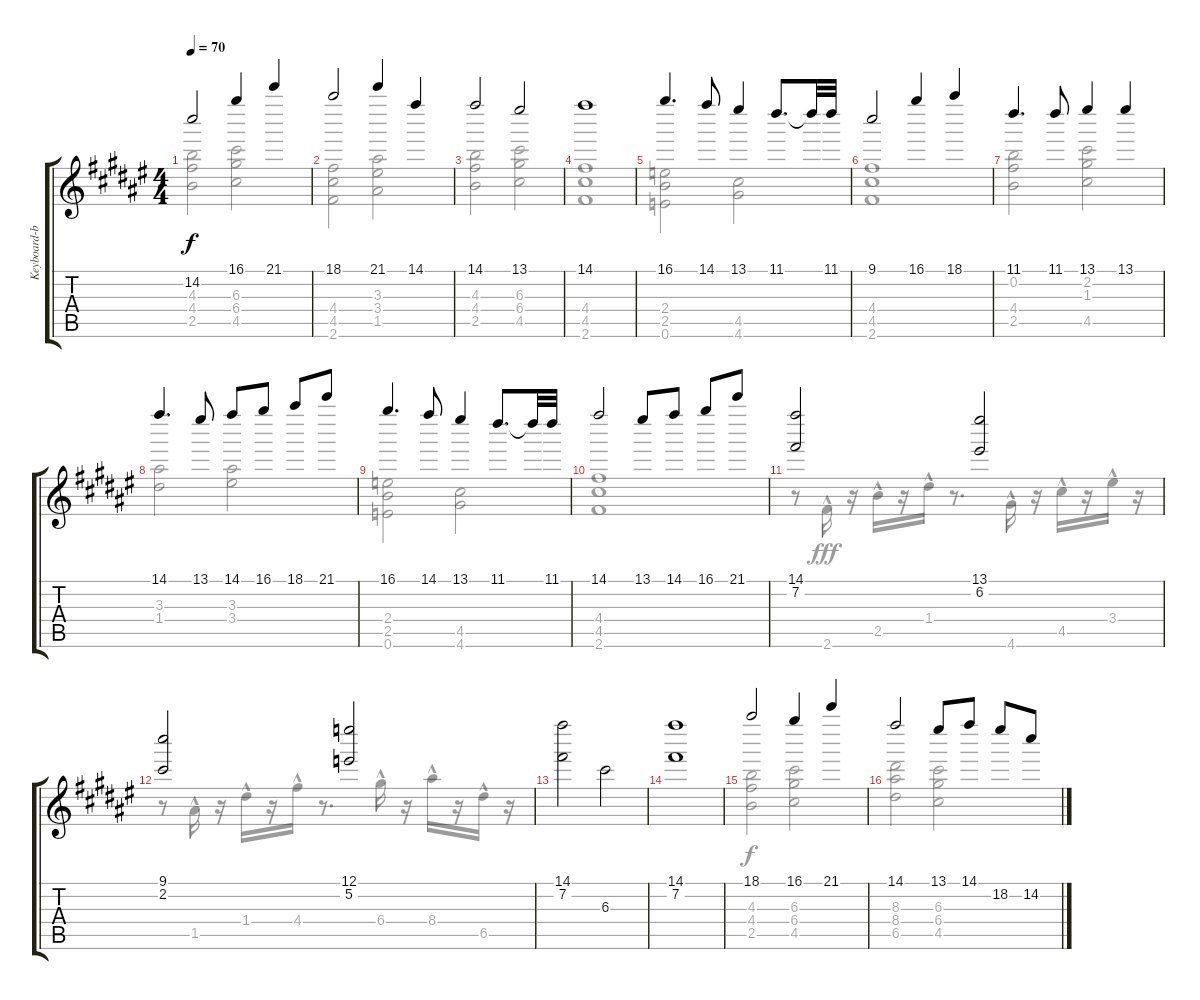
\track ("Keyboard-banjo" "Keyboard-b") {instrument banjo}
\staff {score tabs}
\tuning (E5 B4 G4 D4 A3 E3) {hide}
\displaytranspose 12
\voice
\ts (4 4)
\tempo 70
\clef g2
\ks f#
14.2{t}.2{dy f} 16.1.4 21.1.4 |
18.1.2 21.1.4 14.1.4 |
14.1.2 13.1.2 |
14.1.1 |
16.1.4{d} 14.1.8 13.1.4 11.1.8{d} 11.1{t}.32 11.1.32 |
9.1.2 16.1.4 18.1.4 |
11.1.4{d} 11.1.8 13.1.4 13.1.4 |
14.1.4{d} 13.1.8 14.1.8 16.1.8 18.1.8 21.1.8 |
16.1.4{d} 14.1.8 13.1.4 11.1.8{d} 11.1{t}.32 11.1.32 |
14.1.2 13.1.8 14.1.8 16.1.8 21.1.8 |
(14.1 7.2).2 (13.1 6.2).2 |
(9.1 2.2).2 (12.1 5.2).2 |
(14.1 7.2).2 6.3.2 |
(14.1 7.2).1 |
18.1.2{volume 7} 16.1.4 21.1.4 |
14.1.2 13.1.8 14.1.8 18.2.8 14.2.8
\voice
\clef g2
\ottava regular
\simile none
\ks f#
(4.3 4.4 2.5).2{dy f} (6.3 6.4 4.5).2 |
(4.4 4.5 2.6).2 (3.3 3.4 1.5).2 |
(4.3 4.4 2.5).2 (6.3 6.4 4.5).2 |
(4.4 4.5 2.6).1 |
(2.4 2.5 0.6).2 (4.5 4.6).2 |
(4.4 4.5 2.6).1 |
(0.2 4.4 2.5).2 (2.2 1.3 4.5).2 |
(3.3 1.4).2 (3.3 3.4).2 |
(2.4 2.5 0.6).2 (4.5 4.6).2 |
(4.4 4.5 2.6).1 |
r.8 2.6{hac}.16{dy fff} r.16 2.5{hac}.16 r.16 1.4{hac}.16 r.8{d} 4.6{hac}.16 r.16 4.5{hac}.16 r.16 3.4{hac}.16 r.16 |
r.8 1.5{hac}.16 r.16 1.4{hac}.16 r.16 4.4{hac}.16 r.8{d} 6.4{hac}.16 r.16 8.4{hac}.16 r.16 6.5{hac}.16 r.16 |
|
|
(4.3 4.4 2.5).2{dy f} (6.3 6.4 4.5).2 |
(8.3 8.4 6.5).2 (6.3 6.4 4.5).2
